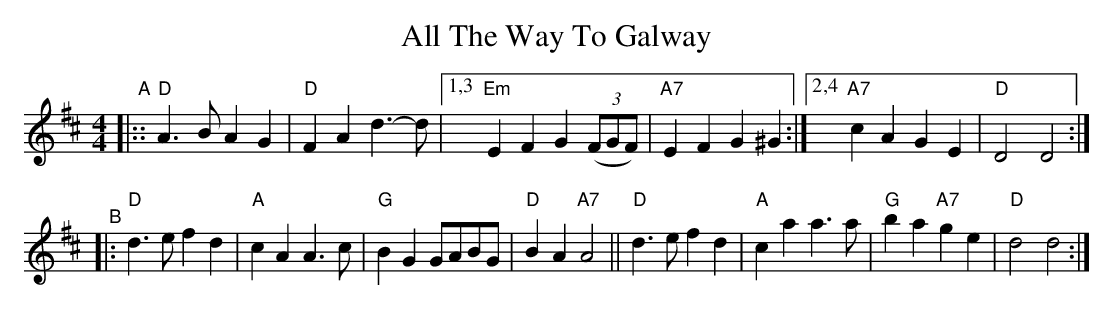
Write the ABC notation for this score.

X:1
T: All The Way To Galway
M: 4/4
L: 1/4
K: D
"^A"|::\
"D"A>B AG | "D"FA d>-d |\
[1,3 "Em"EF G((3F/G/F/) | "A7"EF G^G :|\
[2,4 "A7"cA GE | "D"D2 D2 :|
"^B"|:\
"D"d>e fd | "A"cA A>c | "G"BG G/A/B/G/ | "D"BA "A7"A2 ||\
"D"d>e fd | "A"ca a>a | "G"ba "A7"ge | "D"d2 d2 :|
